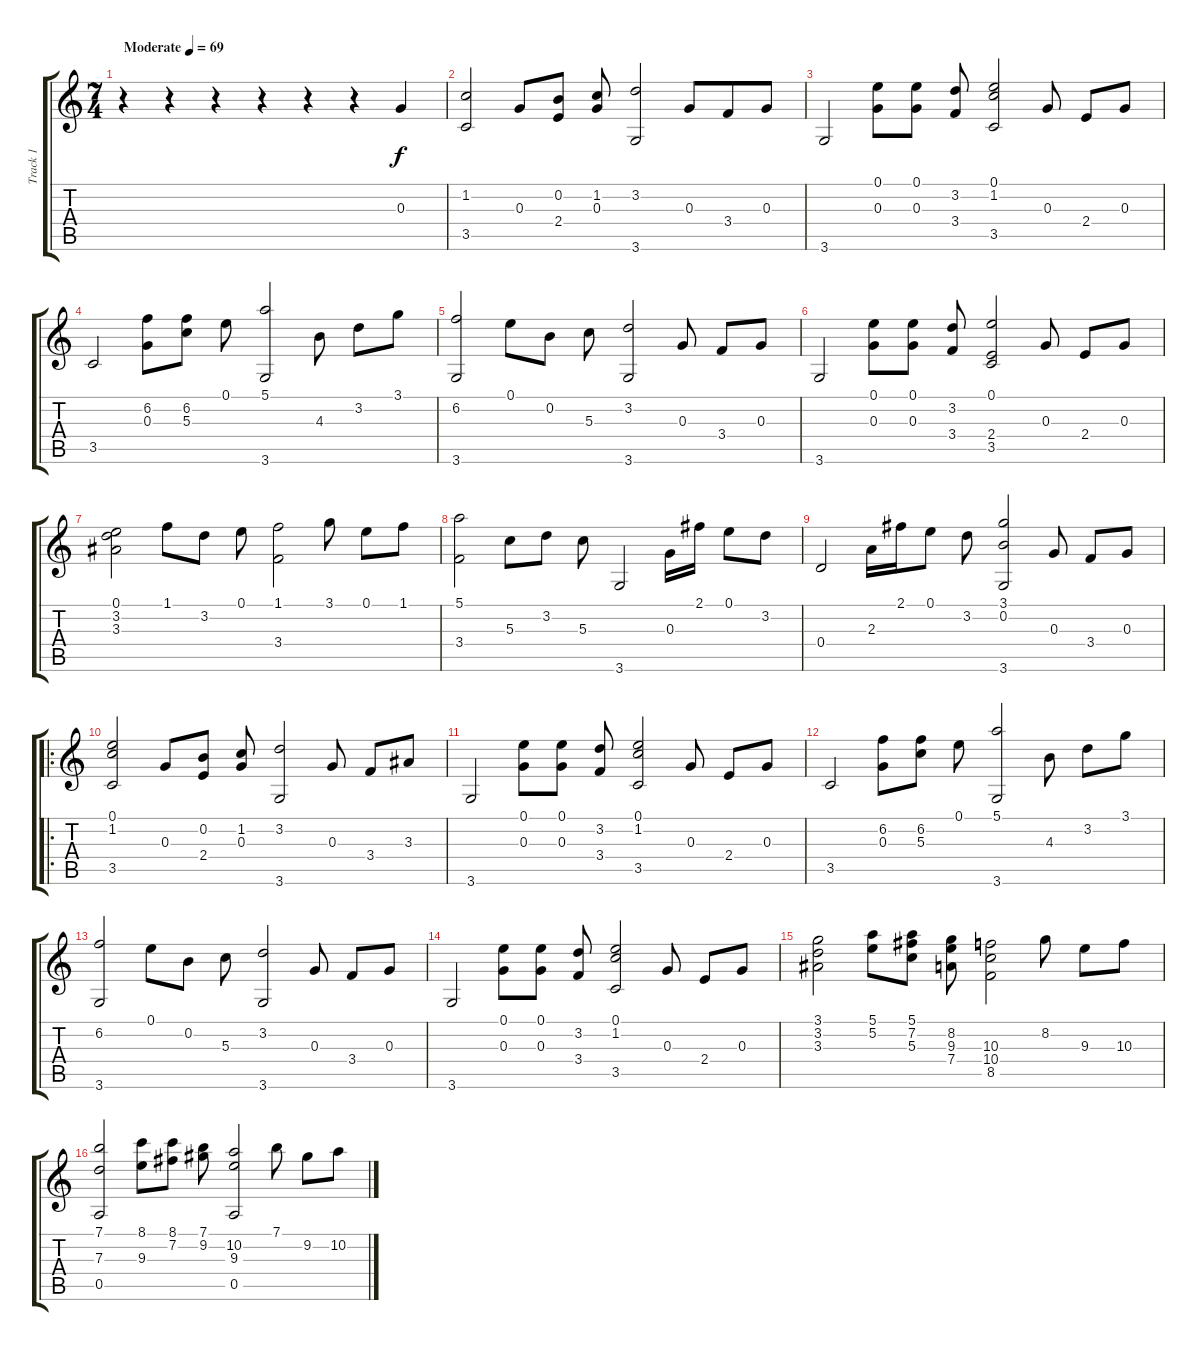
\track ("Track 1" "Track 1") {instrument acousticguitarnylon}
\staff {score tabs}
\tuning (E4 B3 G3 D3 A2 E2) {hide}
\ts (7 4)
\tempo (69 "Moderate")
\clef g2
\ks c
r.4{dy f instrument acousticguitarnylon} r.4 r.4 r.4 r.4 r.4 0.3.4 |
(1.2 3.5).2{beam Up} 0.3.8{beam Up beam merge} (0.2 2.4).8{beam Up} (1.2 0.3).8{beam Up} (3.2 3.6).2{beam Up} 0.3.8{beam Up beam merge} 3.4.8{beam Up} 0.3.8{beam Up} |
3.6.2 (0.1 0.3).8 (0.1 0.3).8 (3.2 3.4).8 (0.1 1.2 3.5).2 0.3.8 2.4.8 0.3.8 |
3.5.2 (6.2 0.3).8 (6.2 5.3).8 0.1.8 (5.1 3.6).2 4.3.8 3.2.8 3.1.8 |
(6.2 3.6).2 0.1.8 0.2.8 5.3.8 (3.2 3.6).2 0.3.8 3.4.8 0.3.8 |
3.6.2 (0.1 0.3).8 (0.1 0.3).8 (3.2 3.4).8 (0.1 2.4 3.5).2 0.3.8 2.4.8 0.3.8 |
(0.1 3.2 3.3).2 1.1.8 3.2.8 0.1.8 (1.1 3.4).2 3.1.8 0.1.8 1.1.8 |
(5.1 3.4).2 5.3.8 3.2.8 5.3.8 3.6.2 0.3.16 2.1.16 0.1.8 3.2.8 |
0.4.2 2.3.16 2.1.16 0.1.8 3.2.8 (3.1 0.2 3.6).2 0.3.8 3.4.8 0.3.8 |
\ro
(0.1 1.2 3.5).2 0.3.8 (0.2 2.4).8 (1.2 0.3).8 (3.2 3.6).2 0.3.8 3.4.8 3.3.8 |
3.6.2 (0.1 0.3).8 (0.1 0.3).8 (3.2 3.4).8 (0.1 1.2 3.5).2 0.3.8 2.4.8 0.3.8 |
3.5.2 (6.2 0.3).8 (6.2 5.3).8 0.1.8 (5.1 3.6).2 4.3.8 3.2.8 3.1.8 |
(6.2 3.6).2 0.1.8 0.2.8 5.3.8 (3.2 3.6).2 0.3.8 3.4.8 0.3.8 |
3.6.2 (0.1 0.3).8 (0.1 0.3).8 (3.2 3.4).8 (0.1 1.2 3.5).2 0.3.8 2.4.8 0.3.8 |
(3.1 3.2 3.3).2 (5.1 5.2).8 (5.1 7.2 5.3).8 (8.2 9.3 7.4).8 (10.3 10.4 8.5).2 8.2.8 9.3.8 10.3.8 |
(7.1 7.3 0.5).2 (8.1 9.3).8 (8.1 7.2).8 (7.1 9.2).8 (10.2 9.3 0.5).2 7.1.8 9.2.8 10.2.8
